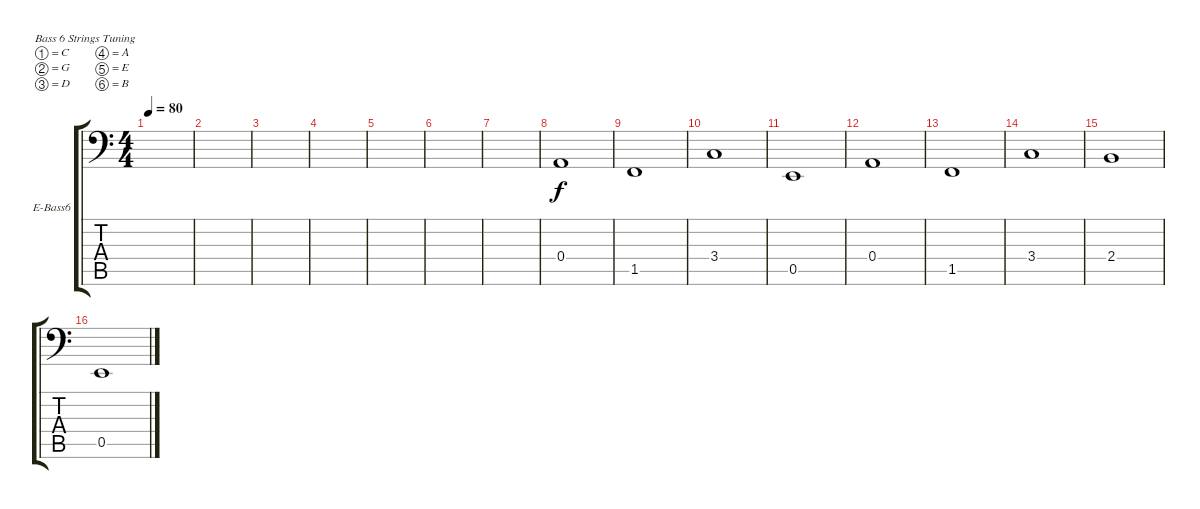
\defaultSystemsLayout 4
\bracketExtendMode groupsimilarinstruments
\firstSystemTrackNameOrientation horizontal
\otherSystemsTrackNameOrientation horizontal
\track ("Electric Bass" "E-Bass6") {instrument electricbassfinger}
\staff {score tabs}
\tuning (C3 G2 D2 A1 E1 B0)
\ts (4 4)
\tempo 80
\clef f4
\ks c
|
|
|
|
|
|
|
0.4.1{dy f} |
1.5.1 |
3.4.1 |
0.5.1 |
0.4.1 |
1.5.1 |
3.4.1 |
2.4.1 |
0.5.1
